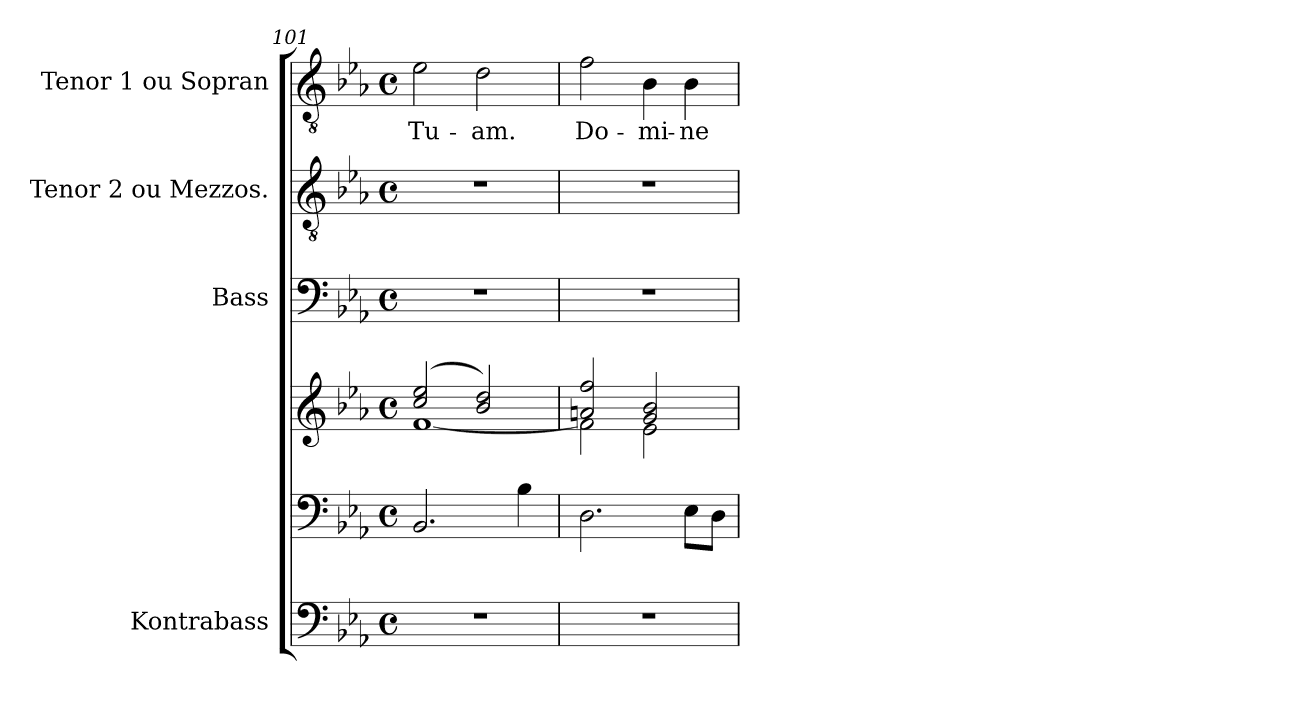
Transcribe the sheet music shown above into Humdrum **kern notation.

**kern	**kern	**kern	**kern	**kern	**kern	**text
*part5	*part4	*part4	*part3	*part2	*part1	*part1
*staff6	*staff5	*staff4	*staff3	*staff2	*staff1	*staff1
*I"Kontrabass	*	*	*I"Bass	*I"Tenor 2 ou Mezzos.	*I"Tenor 1 ou Sopran	*
*I'Kb.	*	*	*	*	*	*
*clefF4	*clefF4	*clefG2	*clefF4	*clefGv2	*clefGv2	*
*ITrd7c12	*	*	*	*	*	*
*k[b-e-a-]	*k[b-e-a-]	*k[b-e-a-]	*k[b-e-a-]	*k[b-e-a-]	*k[b-e-a-]	*
*E-:	*E-:	*E-:	*E-:	*E-:	*E-:	*
*M4/4	*M4/4	*M4/4	*M4/4	*M4/4	*M4/4	*
*met(c)	*met(c)	*met(c)	*met(c)	*met(c)	*met(c)	*
=101	=101	=101	=101	=101	=101	=101
*	*	*^	*	*	*	*
!	!	!	!	!	!	!	!LO:LY:b
1r	2.BB-/	(2cc/ 2ee-/	[<1f	1r	1r	2e-\	Tu-
!	!	!	!	!	!	!	!LO:LY:b
.	.	2b-/ 2dd/)	.	.	.	2d\	-am.
.	4B-\	.	.	.	.	.	.
!!LO:PB:g=z
=102	=102	=102	=102	=102	=102	=102	=102
!	!	!	!	!	!	!	!LO:LY:b
1r	2.D\	2an/ 2ff/	2f\]	1r	1r	2f\	Do-
!	!	!	!	!	!	!	!LO:LY:b
.	.	2g/ 2b-/	2e-\	.	.	4B-\	-mi-
!	!	!	!	!	!	!	!LO:LY:b
.	8E-\L	.	.	.	.	4B-\	-ne
.	8D\J	.	.	.	.	.	.
*	*	*v	*v	*	*	*	*
=	=	=	=	=	=	=
*-	*-	*-	*-	*-	*-	*-
